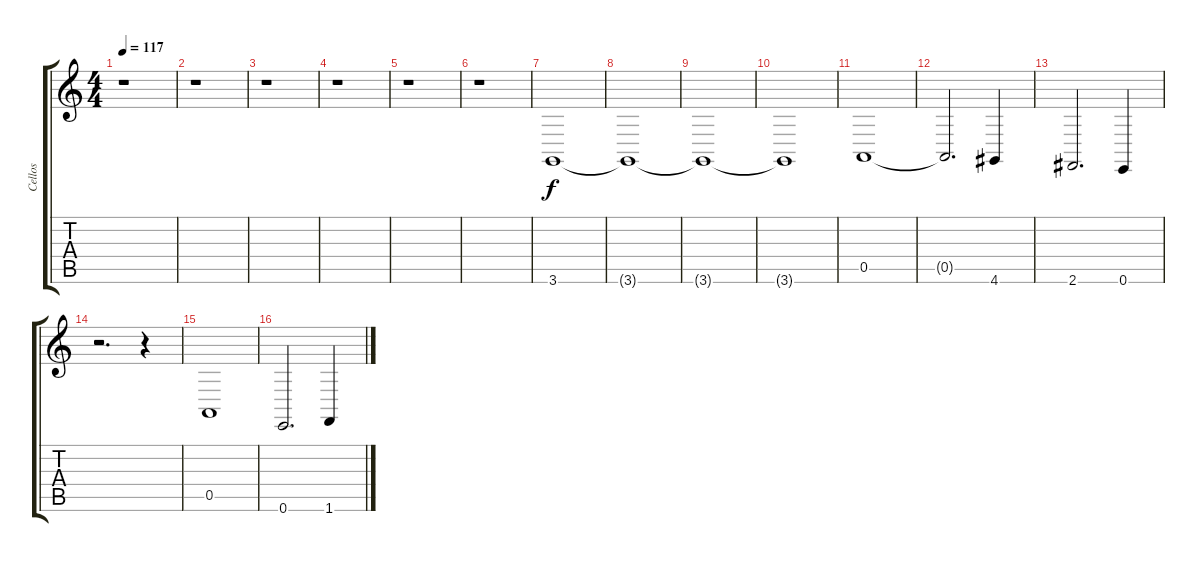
\track ("Cellos" "Cellos") {instrument stringensemble1}
\staff {score tabs}
\tuning (E4 B3 G3 D3 A2 E2) {hide}
\ts (4 4)
\tempo 117
\clef g2
\ks c
r.1{dy f} |
r.1 |
r.1 |
r.1 |
r.1 |
r.1 |
3.6.1 |
3.6{t}.1 |
3.6{t}.1 |
3.6{t}.1 |
0.5.1 |
0.5{t}.2{d} 4.6.4 |
2.6.2{d} 0.6.4 |
r.2{d} r.4 |
0.5.1 |
0.6.2{d} 1.6.4
